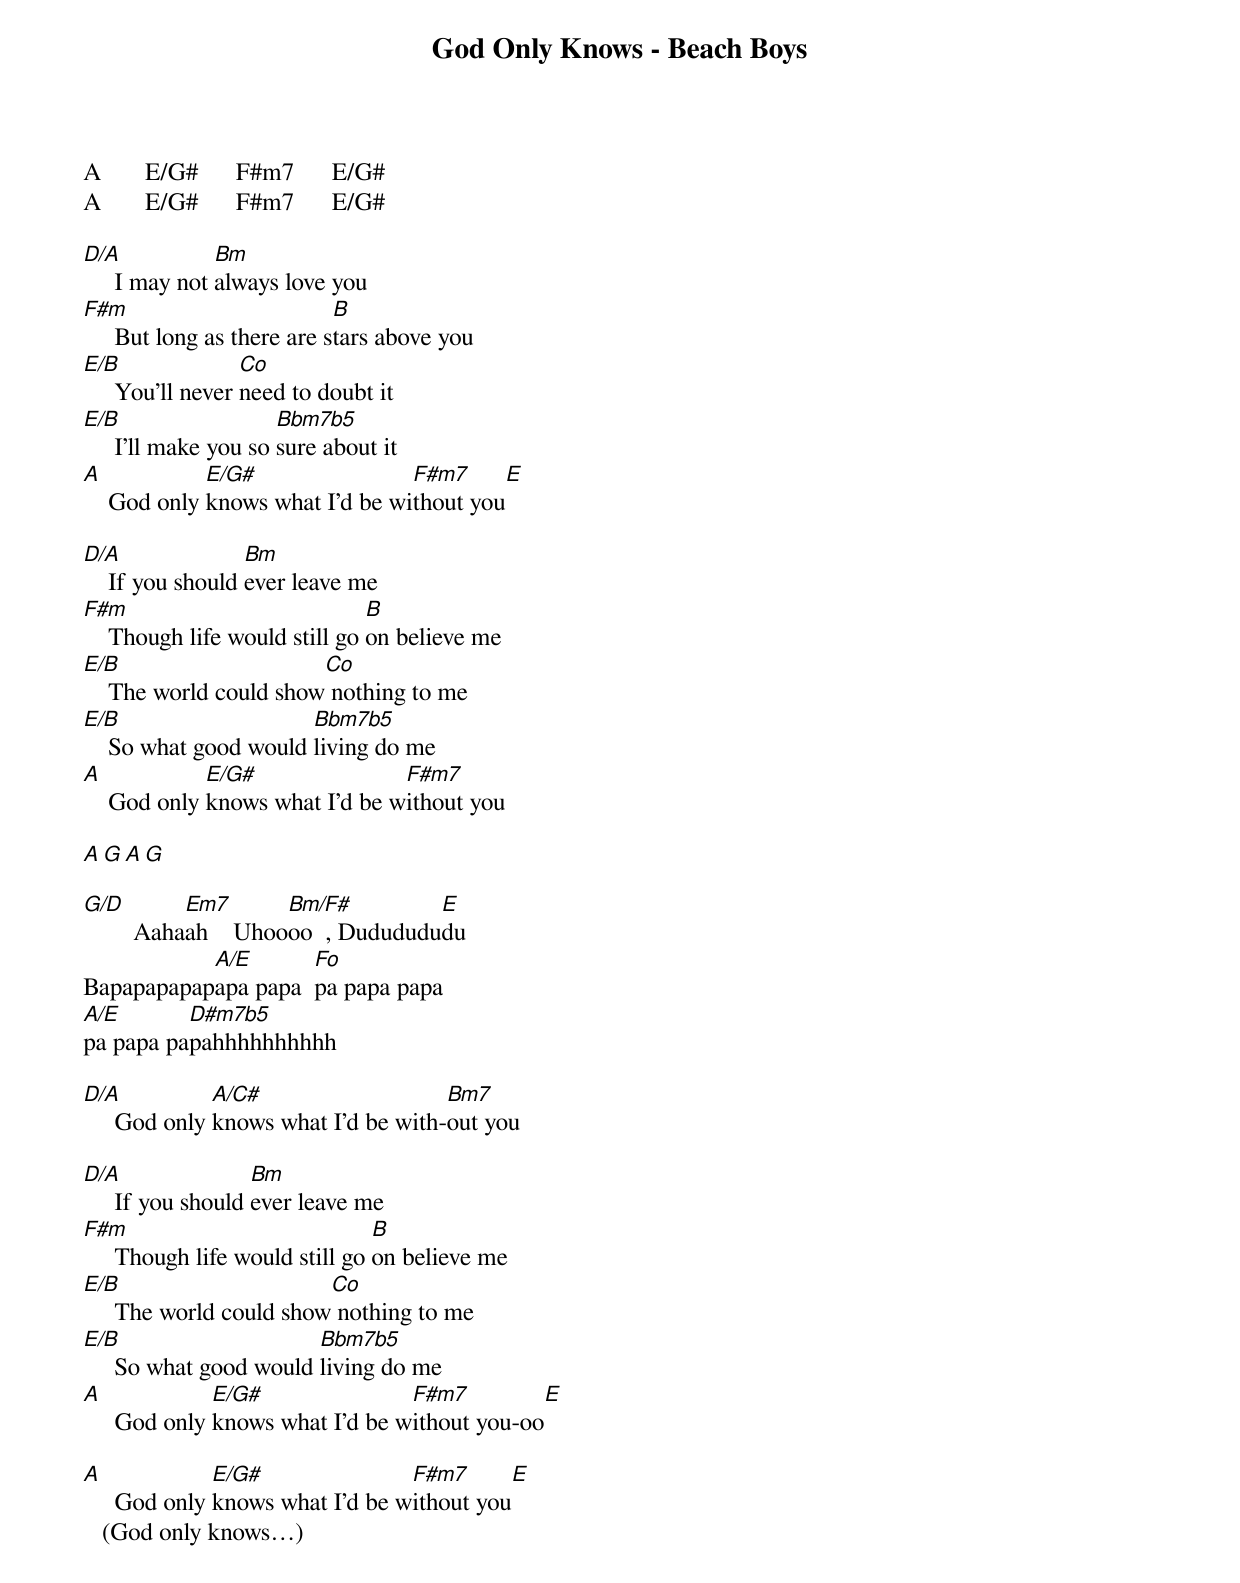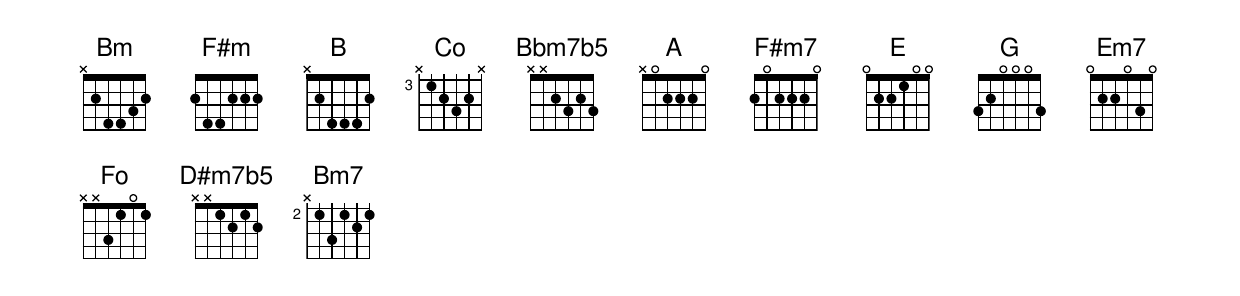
God Only Knows - Beach Boys

A       E/G#      F#m7      E/G#
A       E/G#      F#m7      E/G#

D/A            Bm
     I may not always love you
F#m                         B
     But long as there are stars above you
E/B               Co
     You’ll never need to doubt it
E/B                   Bbm7b5
     I'll make you so sure about it
A            E/G#                F#m7        E
    God only knows what I'd be without you

D/A               Bm
    If you should ever leave me
F#m                            B
    Though life would still go on believe me
E/B                     Co
    The world could show nothing to me
E/B                    Bbm7b5
    So what good would living do me
A            E/G#               F#m7
    God only knows what I'd be without you

A      G      A      G

G/D         Em7       Bm/F#         E
        Aahaah    Uhoooo  , Dududududu
           A/E       Fo
Bapapapapapapa papa  pa papa papa
A/E       D#m7b5
pa papa papahhhhhhhhhh

D/A           A/C#                   Bm7
     God only knows what I'd be with-out you

D/A                Bm
     If you should ever leave me
F#m                             B
     Though life would still go on believe me
E/B                      Co
     The world could show nothing to me
E/B                     Bbm7b5
     So what good would living do me
A             E/G#               F#m7           E
     God only knows what I'd be without you-oo

A             E/G#               F#m7         E
     God only knows what I'd be without you
   (God only knows…)
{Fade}
